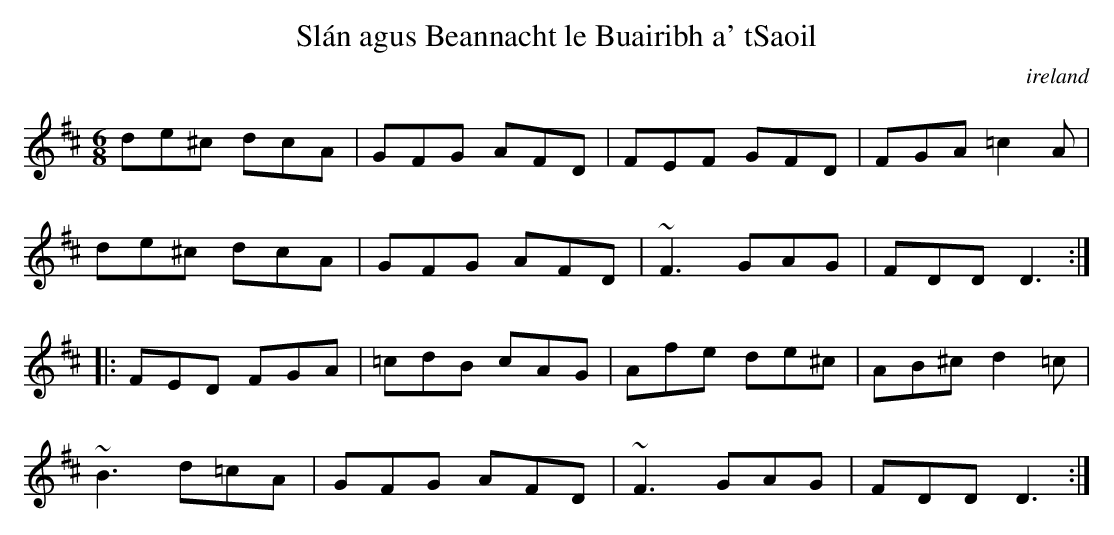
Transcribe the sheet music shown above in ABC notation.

X:1
T:Sl\'an agus Beannacht le Buairibh a' tSaoil
O:ireland
M:6/8
K:D
de^c dcA|GFG AFD|FEF GFD|FGA =c2A|
de^c dcA|GFG AFD|~F3 GAG|FDD D3:|
|:FED FGA|=cdB cAG|Afe de^c|AB^c d2=c|
~B3 d=cA|GFG AFD|~F3 GAG|FDD D3:|
